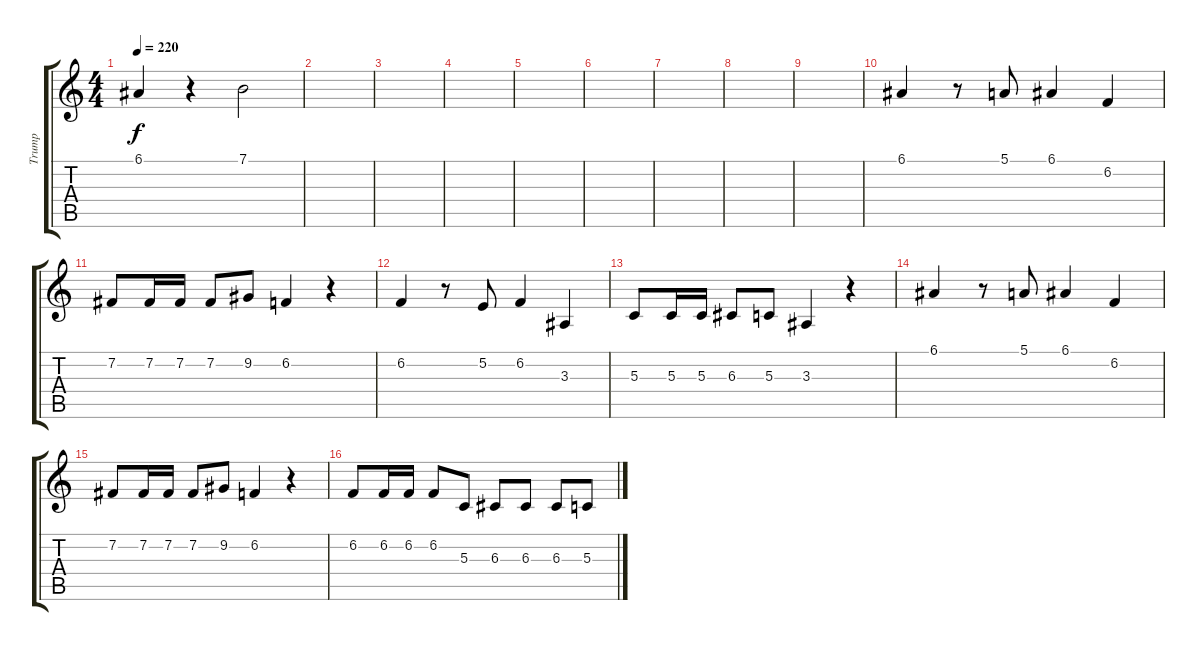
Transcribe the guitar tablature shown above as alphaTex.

\track ("Trump" "Trump") {instrument trumpet}
\staff {score tabs}
\tuning (E4 B3 G3 D3 A2 E2) {hide}
\ts (4 4)
\tempo 220
\clef g2
\ks c
6.1.4{dy f} r.4 7.1.2 |
|
|
|
|
|
|
|
|
6.1.4 r.8 5.1.8 6.1.4 6.2.4 |
7.2.8 7.2.16 7.2.16 7.2.8 9.2.8 6.2.4 r.4 |
6.2.4 r.8 5.2.8 6.2.4 3.3.4 |
5.3.8 5.3.16 5.3.16 6.3.8 5.3.8 3.3.4 r.4 |
6.1.4 r.8 5.1.8 6.1.4 6.2.4 |
7.2.8 7.2.16 7.2.16 7.2.8 9.2.8 6.2.4 r.4 |
6.2.8 6.2.16 6.2.16 6.2.8 5.3.8 6.3.8 6.3.8 6.3.8 5.3.8
